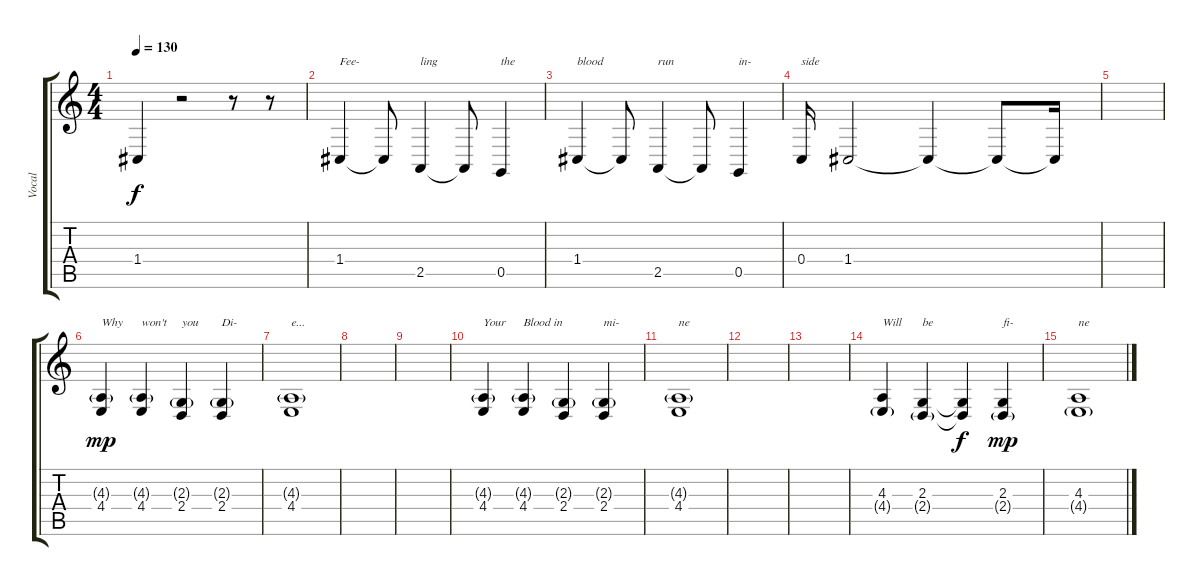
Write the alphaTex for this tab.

\track ("Vocal" "Vocal") {instrument lead2sawtooth}
\staff {score tabs}
\tuning (D4 A3 F3 C3 G2 C2) {hide}
\ts (4 4)
\tempo 130
\clef g2
\ks c
1.4{t}.4{dy f} r.2 r.8 r.8 |
1.4.4{txt "Fee-"} 1.4{t}.8 2.5.4{txt "ling"} 2.5{t}.8 0.5.4{txt "the"} |
1.4.4{txt "blood"} 1.4{t}.8 2.5.4{txt "run"} 2.5{t}.8 0.5.4{txt "in-"} |
0.4.16{txt "side"} 1.4.2 1.4{t}.4 1.4{t}.8 1.4{t}.16 |
|
(4.3{g} 4.4).4{txt "Why" dy mp} (4.3{g} 4.4).4{txt "won't"} (2.3{g} 2.4).4{txt "you"} (2.3{g} 2.4).4{txt "Di-"} |
(4.3{g} 4.4).1{txt "e..."} |
|
|
(4.3{g} 4.4).4{txt "Your"} (4.3{g} 4.4).4{txt "Blood in"} (2.3{g} 2.4).4 (2.3{g} 2.4).4{txt "mi-"} |
(4.3{g} 4.4).1{txt "ne"} |
|
|
(4.3 4.4{g}).4{txt "Will"} (2.3 2.4{g}).4{txt "be"} (2.3{t} 2.4{t}).4{dy f} (2.3 2.4{g}).4{txt "fi-" dy mp} |
(4.3 4.4{g}).1{txt "ne"}
